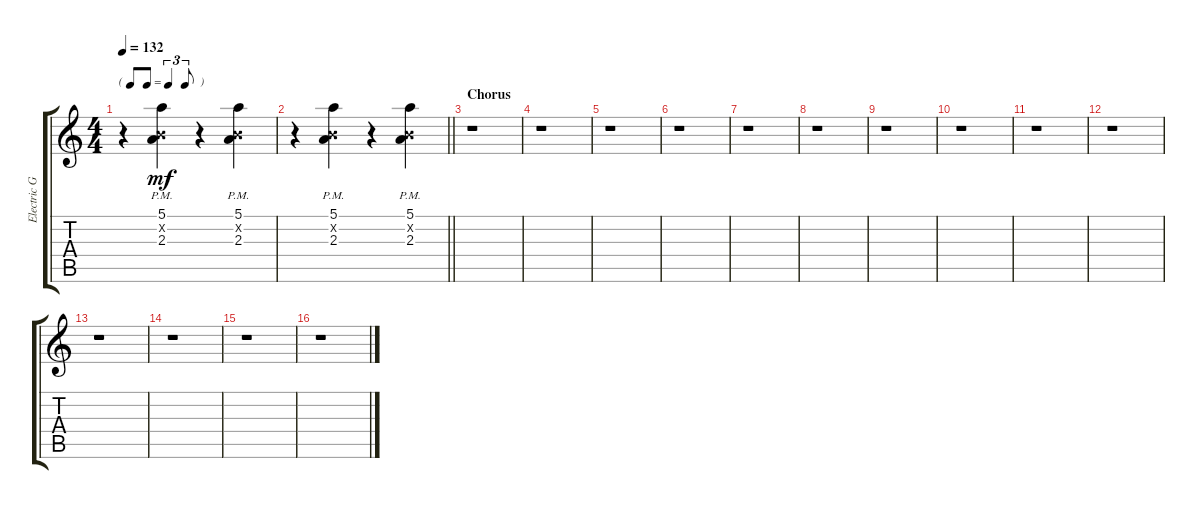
\track ("Electric Guitar 2 (Dist.)" "Electric G") {instrument distortionguitar}
\staff {score tabs}
\tuning (E4 B3 G3 D3 A2 E2) {hide}
\ts (4 4)
\tf triplet8th
\tempo 132
\clef g2
\ks c
r.4{dy mf} (5.1{pm} 0.2{x} 2.3{pm}).4 r.4 (5.1{pm} 0.2{x} 2.3{pm}).4 |
\barLineRight lightlight
r.4 (5.1{pm} 0.2{x} 2.3{pm}).4 r.4 (5.1{pm} 0.2{x} 2.3{pm}).4 |
\section ("" "Chorus")
r.1 |
r.1 |
r.1 |
r.1 |
r.1 |
r.1 |
r.1 |
r.1 |
r.1 |
r.1 |
r.1 |
r.1 |
r.1 |
r.1
